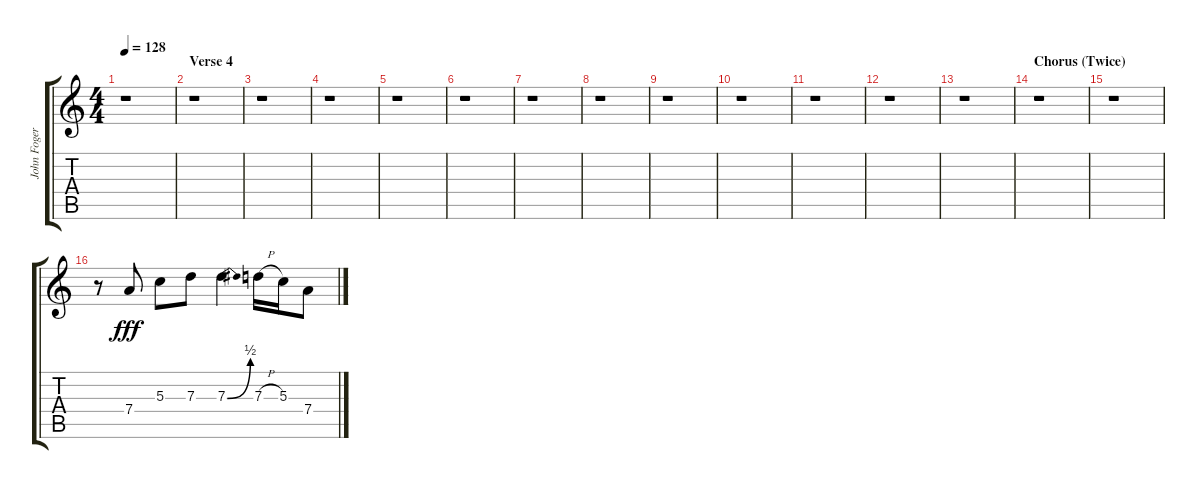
\track ("John Fogerty" "John Foger") {instrument acousticguitarnylon}
\staff {score tabs}
\tuning (E4 B3 G3 D3 A2 E2) {hide}
\ts (4 4)
\tempo 128
\clef g2
\ks c
r.1{dy fff} |
\section ("" "Verse 4")
r.1 |
r.1 |
r.1 |
r.1 |
r.1 |
r.1 |
r.1 |
r.1 |
r.1 |
r.1 |
r.1 |
r.1 |
\section ("" "Chorus (Twice)")
r.1 |
r.1 |
r.8 7.4.8 5.3.8 7.3.8 7.3{be (bend 0 0 60 2)}.4 7.3{h}.16 5.3.16 7.4.8
